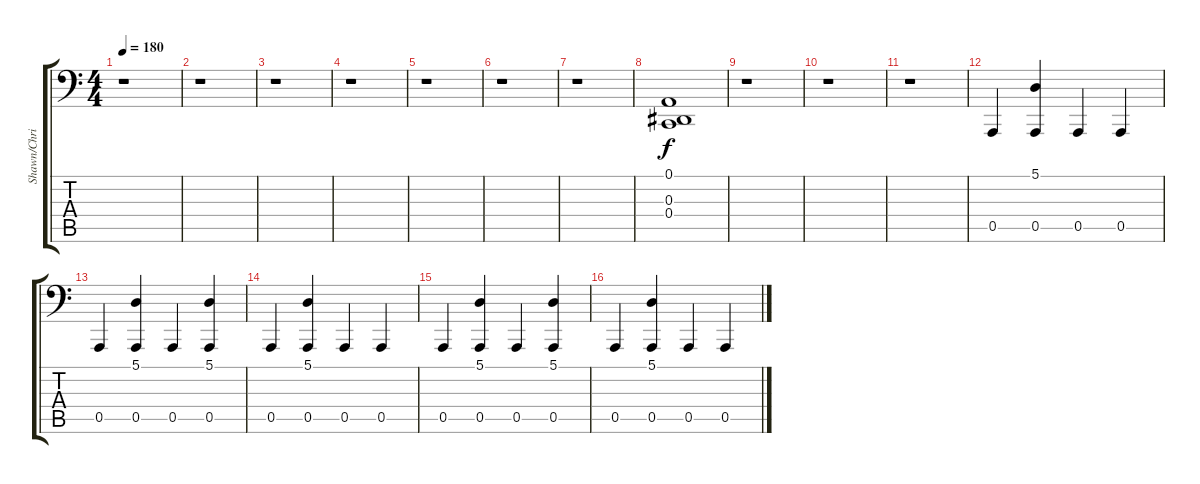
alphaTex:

\track ("Shawn/Chris" "Shawn/Chri") {instrument melodictom}
\staff {score tabs}
\tuning (A2 Gb2 Eb2 C2 A1 Gb1) {hide}
\ts (4 4)
\tempo 180
\clef f4
\ks c
r.1{dy mf} |
r.1 |
r.1 |
r.1 |
r.1 |
r.1 |
r.1 |
(0.1 0.3 0.4).1{dy f} |
r.1 |
r.1 |
r.1 |
0.5.4 (5.1 0.5).4 0.5.4 0.5.4 |
0.5.4 (5.1 0.5).4 0.5.4 (5.1 0.5).4 |
0.5.4 (5.1 0.5).4 0.5.4 0.5.4 |
0.5.4 (5.1 0.5).4 0.5.4 (5.1 0.5).4 |
0.5.4 (5.1 0.5).4 0.5.4 0.5.4
